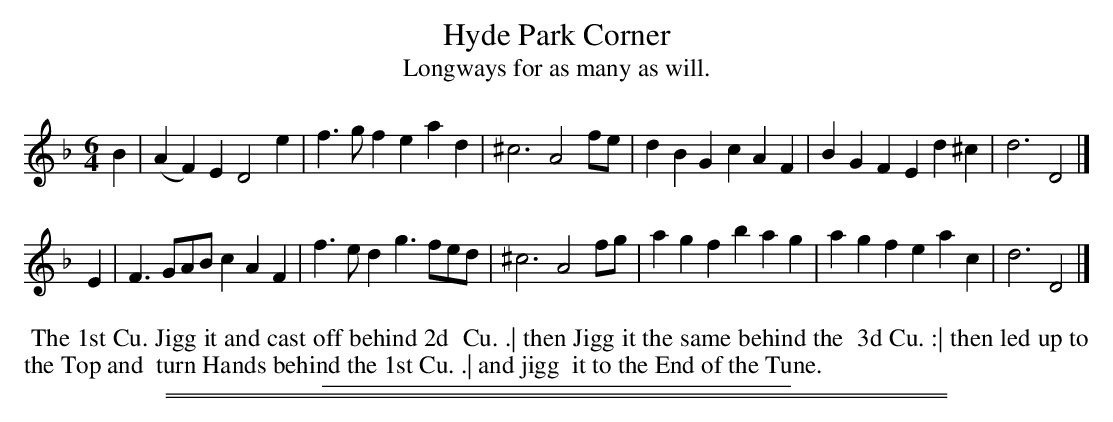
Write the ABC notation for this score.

X:1
T: Hyde Park Corner
T: Longways for as many as will.
M: 6/4
L: 1/4
K: Dm
B |\
(AF)E D2e | f>gf ead | ^c3 A2f/e/ |\
dBG cAF | BGF Ed^c | d3 D2 |]
E |\
F>GA/B/ cAF | f>ed g>fe/d/ | ^c3 A2f/g/ |\
agf bag | agf eac | d3 D2 |]
